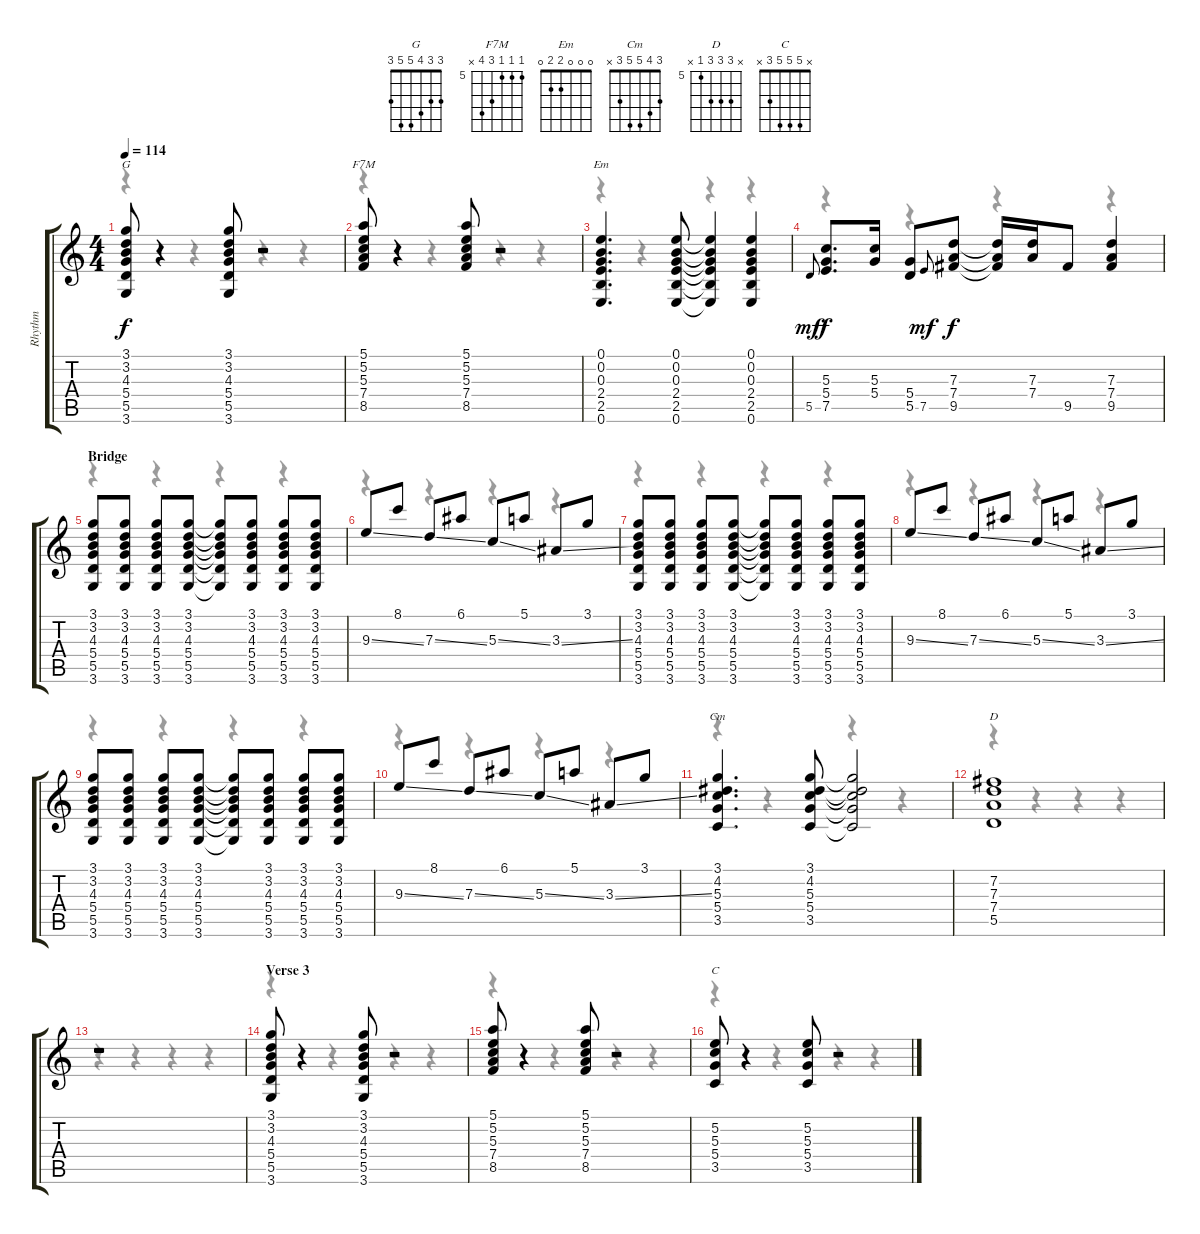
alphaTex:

\track ("Rhythm" "Rhythm") {instrument electricguitarjazz}
\staff {score tabs}
\tuning (E4 B3 G3 D3 A2 E2) {hide}
\chord ("G" 3 3 4 5 5 3)
\chord ("F7M" 5 5 5 7 8 x) {firstfret 5}
\chord ("Em" 0 0 0 2 2 0)
\chord ("Cm" 3 4 5 5 3 x)
\chord ("D" x 7 7 7 5 x) {firstfret 5}
\chord ("C" x 5 5 5 3 x)
\voice
\ts (4 4)
\tempo 114
\clef g2
\ks c
(3.1 3.2 4.3 5.4 5.5 3.6).8{ch "G" dy f} r.4 (3.1 3.2 4.3 5.4 5.5 3.6).8 r.2 |
(5.1 5.2 5.3 7.4 8.5).8{ch "F7M"} r.4 (5.1 5.2 5.3 7.4 8.5).8 r.2 |
(0.1 0.2 0.3 2.4 2.5 0.6).4{d ch "Em"} (0.1 0.2 0.3 2.4 2.5 0.6).8 (0.1{t} 0.2{t} 0.3{t} 2.4{t} 2.5{t} 0.6{t}).4 (0.1 0.2 0.3 2.4 2.5 0.6).4 |
5.5.8{gr onbeat dy mf} (5.3 5.4 7.5).8{d dy f} (5.3 5.4).16 (5.4 5.5).8 7.5.8{gr onbeat dy mf} (7.3 7.4 9.5).8{dy f} (7.3{t} 7.4{t} 9.5{t}).16 (7.3 7.4).16 9.5.8 (7.3 7.4 9.5).4 |
\section ("" "Bridge")
(3.1 3.2 4.3 5.4 5.5 3.6).8 (3.1 3.2 4.3 5.4 5.5 3.6).8 (3.1 3.2 4.3 5.4 5.5 3.6).8 (3.1 3.2 4.3 5.4 5.5 3.6).8 (3.1{t} 3.2{t} 4.3{t} 5.4{t} 5.5{t} 3.6{t}).8 (3.1 3.2 4.3 5.4 5.5 3.6).8 (3.1 3.2 4.3 5.4 5.5 3.6).8 (3.1 3.2 4.3 5.4 5.5 3.6).8 |
9.3{ss}.8 8.1.8 7.3{ss}.8 6.1.8 5.3{ss}.8 5.1.8 3.3{ss}.8 3.1.8 |
(3.1 3.2 4.3 5.4 5.5 3.6).8 (3.1 3.2 4.3 5.4 5.5 3.6).8 (3.1 3.2 4.3 5.4 5.5 3.6).8 (3.1 3.2 4.3 5.4 5.5 3.6).8 (3.1{t} 3.2{t} 4.3{t} 5.4{t} 5.5{t} 3.6{t}).8 (3.1 3.2 4.3 5.4 5.5 3.6).8 (3.1 3.2 4.3 5.4 5.5 3.6).8 (3.1 3.2 4.3 5.4 5.5 3.6).8 |
9.3{ss}.8 8.1.8 7.3{ss}.8 6.1.8 5.3{ss}.8 5.1.8 3.3{ss}.8 3.1.8 |
(3.1 3.2 4.3 5.4 5.5 3.6).8 (3.1 3.2 4.3 5.4 5.5 3.6).8 (3.1 3.2 4.3 5.4 5.5 3.6).8 (3.1 3.2 4.3 5.4 5.5 3.6).8 (3.1{t} 3.2{t} 4.3{t} 5.4{t} 5.5{t} 3.6{t}).8 (3.1 3.2 4.3 5.4 5.5 3.6).8 (3.1 3.2 4.3 5.4 5.5 3.6).8 (3.1 3.2 4.3 5.4 5.5 3.6).8 |
9.3{ss}.8 8.1.8 7.3{ss}.8 6.1.8 5.3{ss}.8 5.1.8 3.3{ss}.8 3.1.8 |
(3.1 4.2 5.3 5.4 3.5).4{d ch "Cm"} (3.1 4.2 5.3 5.4 3.5).8 (3.1{t} 4.2{t} 5.3{t} 5.4{t} 3.5{t}).2 |
(7.2 7.3 7.4 5.5).1{ch "D"} |
r.1 |
\section ("" "Verse 3")
(3.1 3.2 4.3 5.4 5.5 3.6).8 r.4 (3.1 3.2 4.3 5.4 5.5 3.6).8 r.2 |
(5.1 5.2 5.3 7.4 8.5).8 r.4 (5.1 5.2 5.3 7.4 8.5).8 r.2 |
(5.2 5.3 5.4 3.5).8{ch "C"} r.4 (5.2 5.3 5.4 3.5).8 r.2
\voice
\clef g2
\ottava regular
\simile none
\ks c
r.4{dy f} r.4 r.4 r.4 |
r.4 r.4 r.4 r.4 |
r.4 r.4 r.4 r.4 |
r.4 r.4 r.4 r.4 |
r.4 r.4 r.4 r.4 |
r.4 r.4 r.4 r.4 |
r.4 r.4 r.4 r.4 |
r.4 r.4 r.4 r.4 |
r.4 r.4 r.4 r.4 |
r.4 r.4 r.4 r.4 |
r.4 r.4 r.4 r.4 |
r.4 r.4 r.4 r.4 |
r.4 r.4 r.4 r.4 |
r.4 r.4 r.4 r.4 |
r.4 r.4 r.4 r.4 |
r.4 r.4 r.4 r.4
